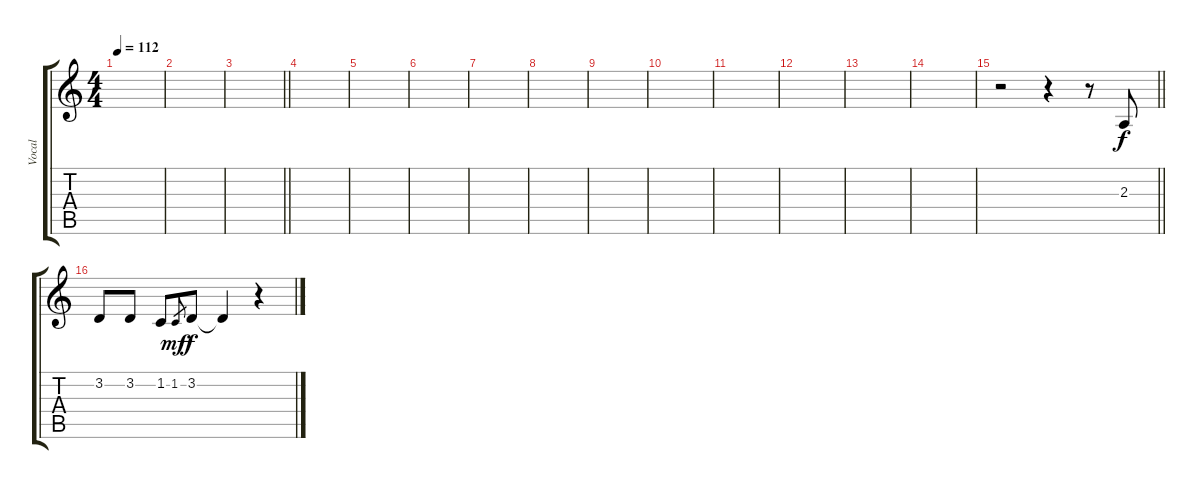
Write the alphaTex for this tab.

\track ("Vocal" "Vocal") {instrument tenorsax}
\staff {score tabs}
\tuning (E4 B3 G3 D3 A2 E2) {hide}
\ts (4 4)
\tempo 112
\clef g2
\ks c
|
|
\barLineRight lightlight
|
|
|
|
|
|
|
|
|
|
|
|
\barLineRight lightlight
r.2 r.4 r.8 2.3.8{dy f} |
3.2.8 3.2.8 1.2.8 1.2.8{gr dy mf} 3.2.8{dy f} 3.2{t}.4 r.4
